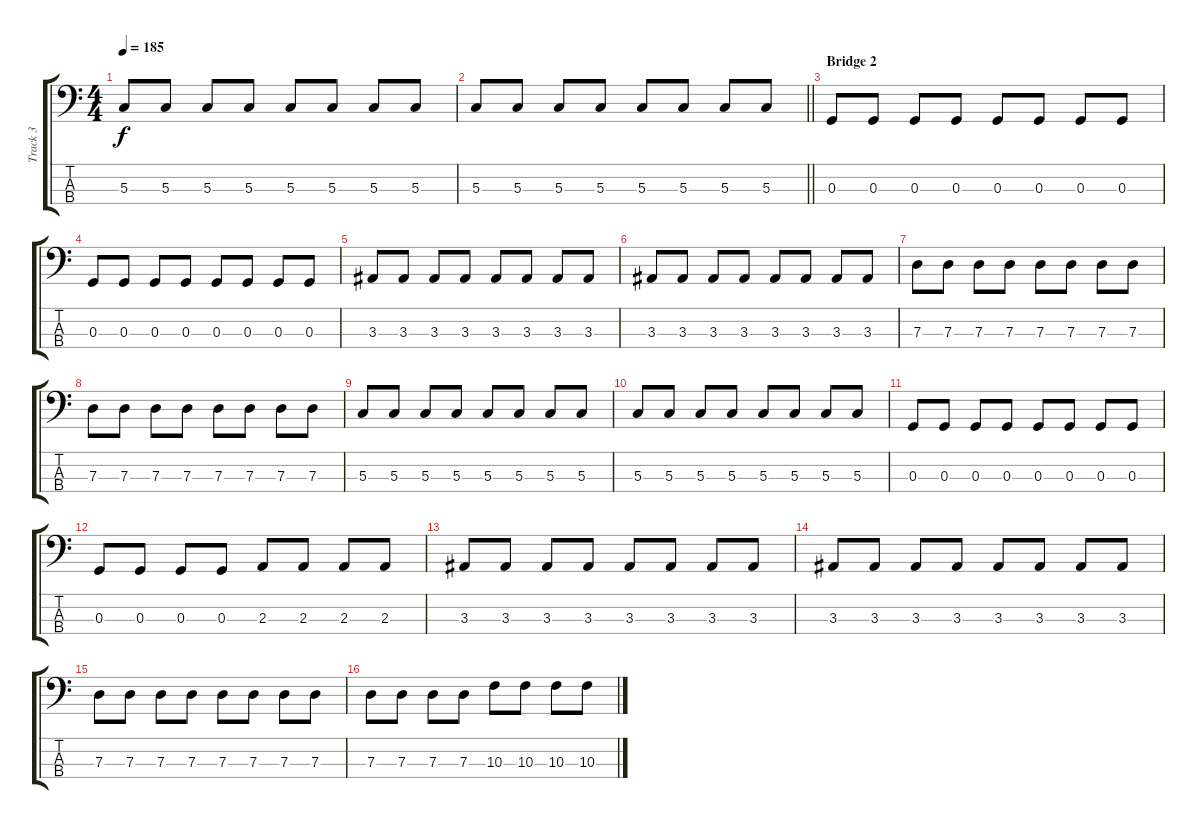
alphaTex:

\track ("Track 3" "Track 3") {instrument electricbasspick}
\staff {score tabs}
\tuning (F2 C2 G1 C1) {hide}
\ts (4 4)
\tempo 185
\clef f4
\ks c
5.3.8{dy f} 5.3.8 5.3.8 5.3.8 5.3.8 5.3.8 5.3.8 5.3.8 |
\barLineRight lightlight
5.3.8 5.3.8 5.3.8 5.3.8 5.3.8 5.3.8 5.3.8 5.3.8 |
\section ("" "Bridge 2")
0.3.8 0.3.8 0.3.8 0.3.8 0.3.8 0.3.8 0.3.8 0.3.8 |
0.3.8 0.3.8 0.3.8 0.3.8 0.3.8 0.3.8 0.3.8 0.3.8 |
3.3.8 3.3.8 3.3.8 3.3.8 3.3.8 3.3.8 3.3.8 3.3.8 |
3.3.8 3.3.8 3.3.8 3.3.8 3.3.8 3.3.8 3.3.8 3.3.8 |
7.3.8 7.3.8 7.3.8 7.3.8 7.3.8 7.3.8 7.3.8 7.3.8 |
7.3.8 7.3.8 7.3.8 7.3.8 7.3.8 7.3.8 7.3.8 7.3.8 |
5.3.8 5.3.8 5.3.8 5.3.8 5.3.8 5.3.8 5.3.8 5.3.8 |
5.3.8 5.3.8 5.3.8 5.3.8 5.3.8 5.3.8 5.3.8 5.3.8 |
0.3.8 0.3.8 0.3.8 0.3.8 0.3.8 0.3.8 0.3.8 0.3.8 |
0.3.8 0.3.8 0.3.8 0.3.8 2.3.8 2.3.8 2.3.8 2.3.8 |
3.3.8 3.3.8 3.3.8 3.3.8 3.3.8 3.3.8 3.3.8 3.3.8 |
3.3.8 3.3.8 3.3.8 3.3.8 3.3.8 3.3.8 3.3.8 3.3.8 |
7.3.8 7.3.8 7.3.8 7.3.8 7.3.8 7.3.8 7.3.8 7.3.8 |
7.3.8 7.3.8 7.3.8 7.3.8 10.3.8 10.3.8 10.3.8 10.3.8
